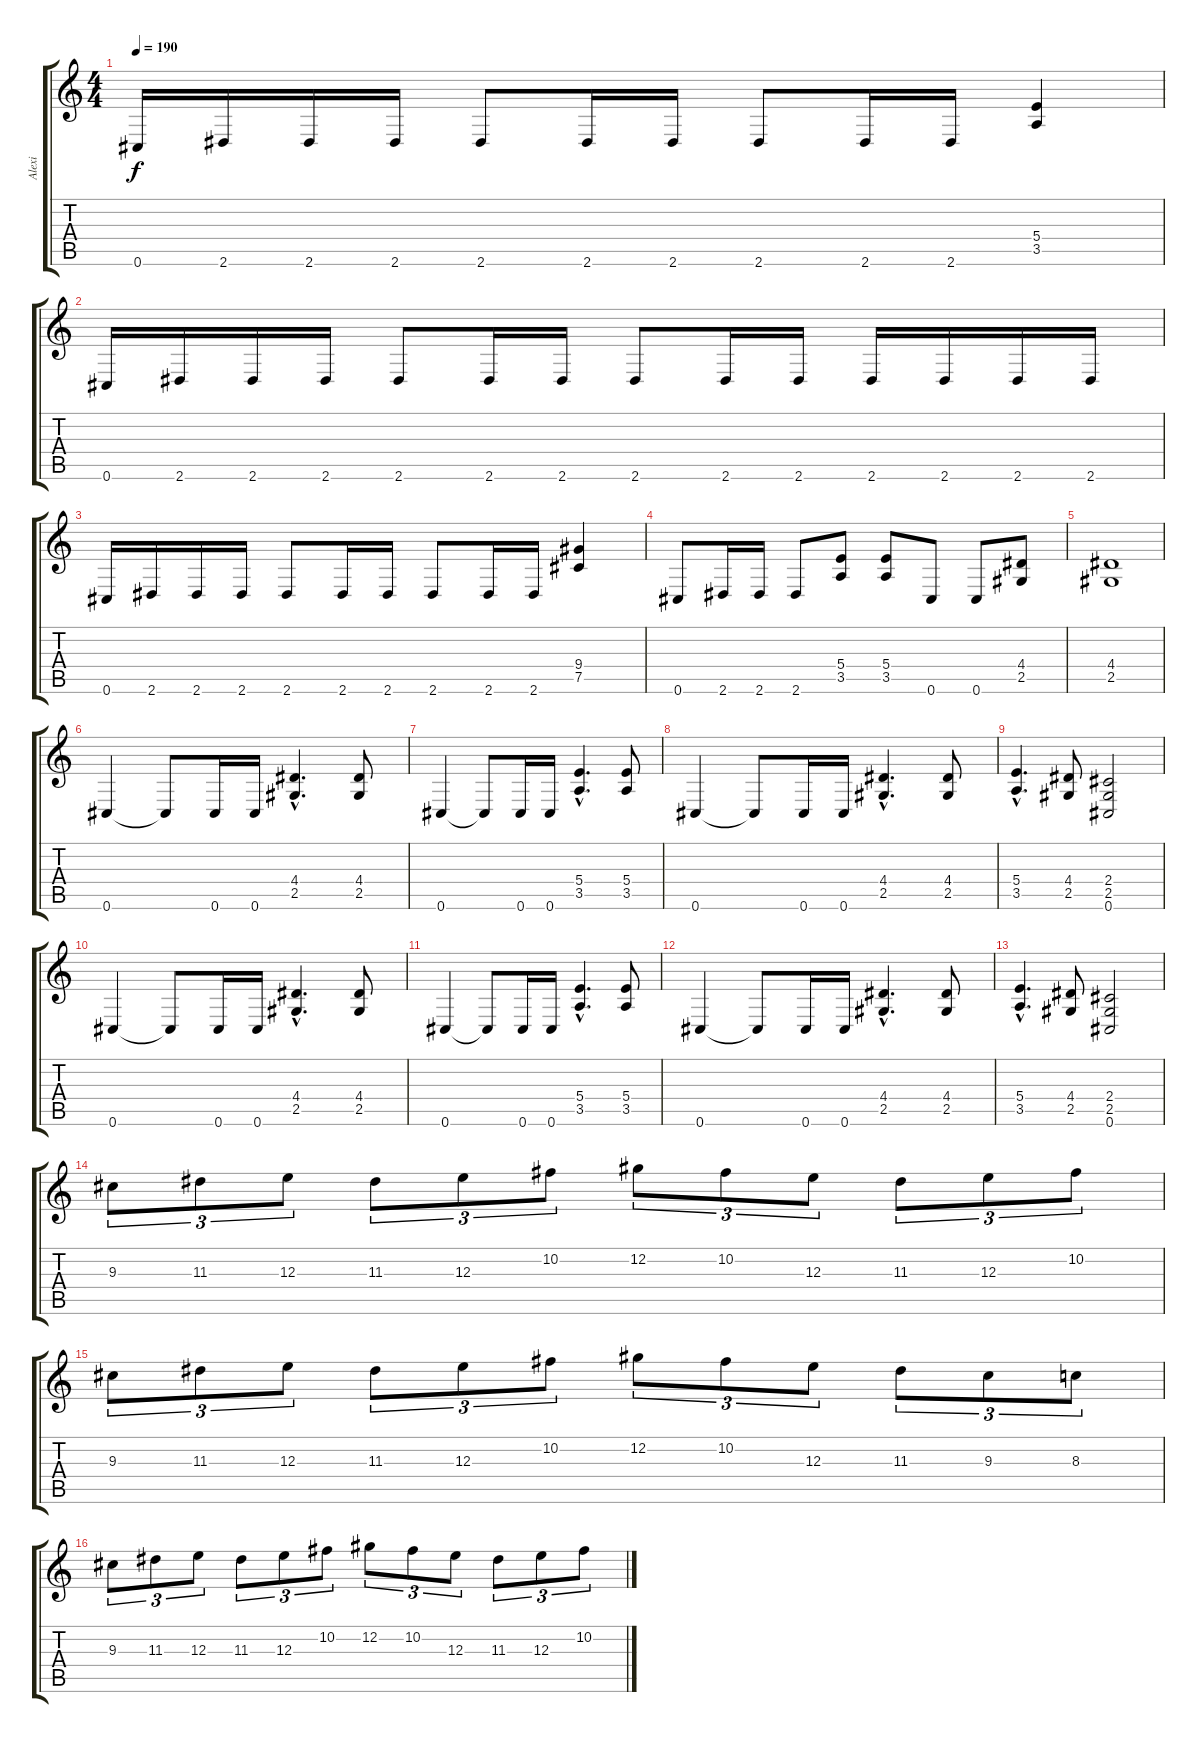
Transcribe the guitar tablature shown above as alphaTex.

\track ("Alexi" "Alexi") {instrument distortionguitar}
\staff {score tabs}
\tuning (Db4 Ab3 E3 B2 Gb2 Db2) {hide}
\ts (4 4)
\tempo 190
\clef g2
\ks c
0.6.16{dy f} 2.6.16 2.6.16 2.6.16 2.6.8 2.6.16 2.6.16 2.6.8 2.6.16 2.6.16 (5.4 3.5).4 |
0.6.16 2.6.16 2.6.16 2.6.16 2.6.8 2.6.16 2.6.16 2.6.8 2.6.16 2.6.16 2.6.16 2.6.16 2.6.16 2.6.16 |
0.6.16 2.6.16 2.6.16 2.6.16 2.6.8 2.6.16 2.6.16 2.6.8 2.6.16 2.6.16 (9.4 7.5).4 |
0.6.8 2.6.16 2.6.16 2.6.8 (5.4 3.5).8 (5.4 3.5).8 0.6.8 0.6.8 (4.4 2.5).8 |
(4.4 2.5).1 |
0.6.4 0.6{t}.8 0.6.16 0.6.16 (4.4{hac} 2.5{hac}).4{d} (4.4 2.5).8 |
0.6.4 0.6{t}.8 0.6.16 0.6.16 (5.4{hac} 3.5{hac}).4{d} (5.4 3.5).8 |
0.6.4 0.6{t}.8 0.6.16 0.6.16 (4.4{hac} 2.5{hac}).4{d} (4.4 2.5).8 |
(5.4{hac} 3.5{hac}).4{d} (4.4 2.5).8 (2.4 2.5 0.6).2 |
0.6.4 0.6{t}.8 0.6.16 0.6.16 (4.4{hac} 2.5{hac}).4{d} (4.4 2.5).8 |
0.6.4 0.6{t}.8 0.6.16 0.6.16 (5.4{hac} 3.5{hac}).4{d} (5.4 3.5).8 |
0.6.4 0.6{t}.8 0.6.16 0.6.16 (4.4{hac} 2.5{hac}).4{d} (4.4 2.5).8 |
(5.4{hac} 3.5{hac}).4{d} (4.4 2.5).8 (2.4 2.5 0.6).2 |
9.3.8{tu (3 2)} 11.3.8{tu (3 2)} 12.3.8{tu (3 2)} 11.3.8{tu (3 2)} 12.3.8{tu (3 2)} 10.2.8{tu (3 2)} 12.2.8{tu (3 2)} 10.2.8{tu (3 2)} 12.3.8{tu (3 2)} 11.3.8{tu (3 2)} 12.3.8{tu (3 2)} 10.2.8{tu (3 2)} |
9.3.8{tu (3 2)} 11.3.8{tu (3 2)} 12.3.8{tu (3 2)} 11.3.8{tu (3 2)} 12.3.8{tu (3 2)} 10.2.8{tu (3 2)} 12.2.8{tu (3 2)} 10.2.8{tu (3 2)} 12.3.8{tu (3 2)} 11.3.8{tu (3 2)} 9.3.8{tu (3 2)} 8.3.8{tu (3 2)} |
9.3.8{tu (3 2)} 11.3.8{tu (3 2)} 12.3.8{tu (3 2)} 11.3.8{tu (3 2)} 12.3.8{tu (3 2)} 10.2.8{tu (3 2)} 12.2.8{tu (3 2)} 10.2.8{tu (3 2)} 12.3.8{tu (3 2)} 11.3.8{tu (3 2)} 12.3.8{tu (3 2)} 10.2.8{tu (3 2)}
